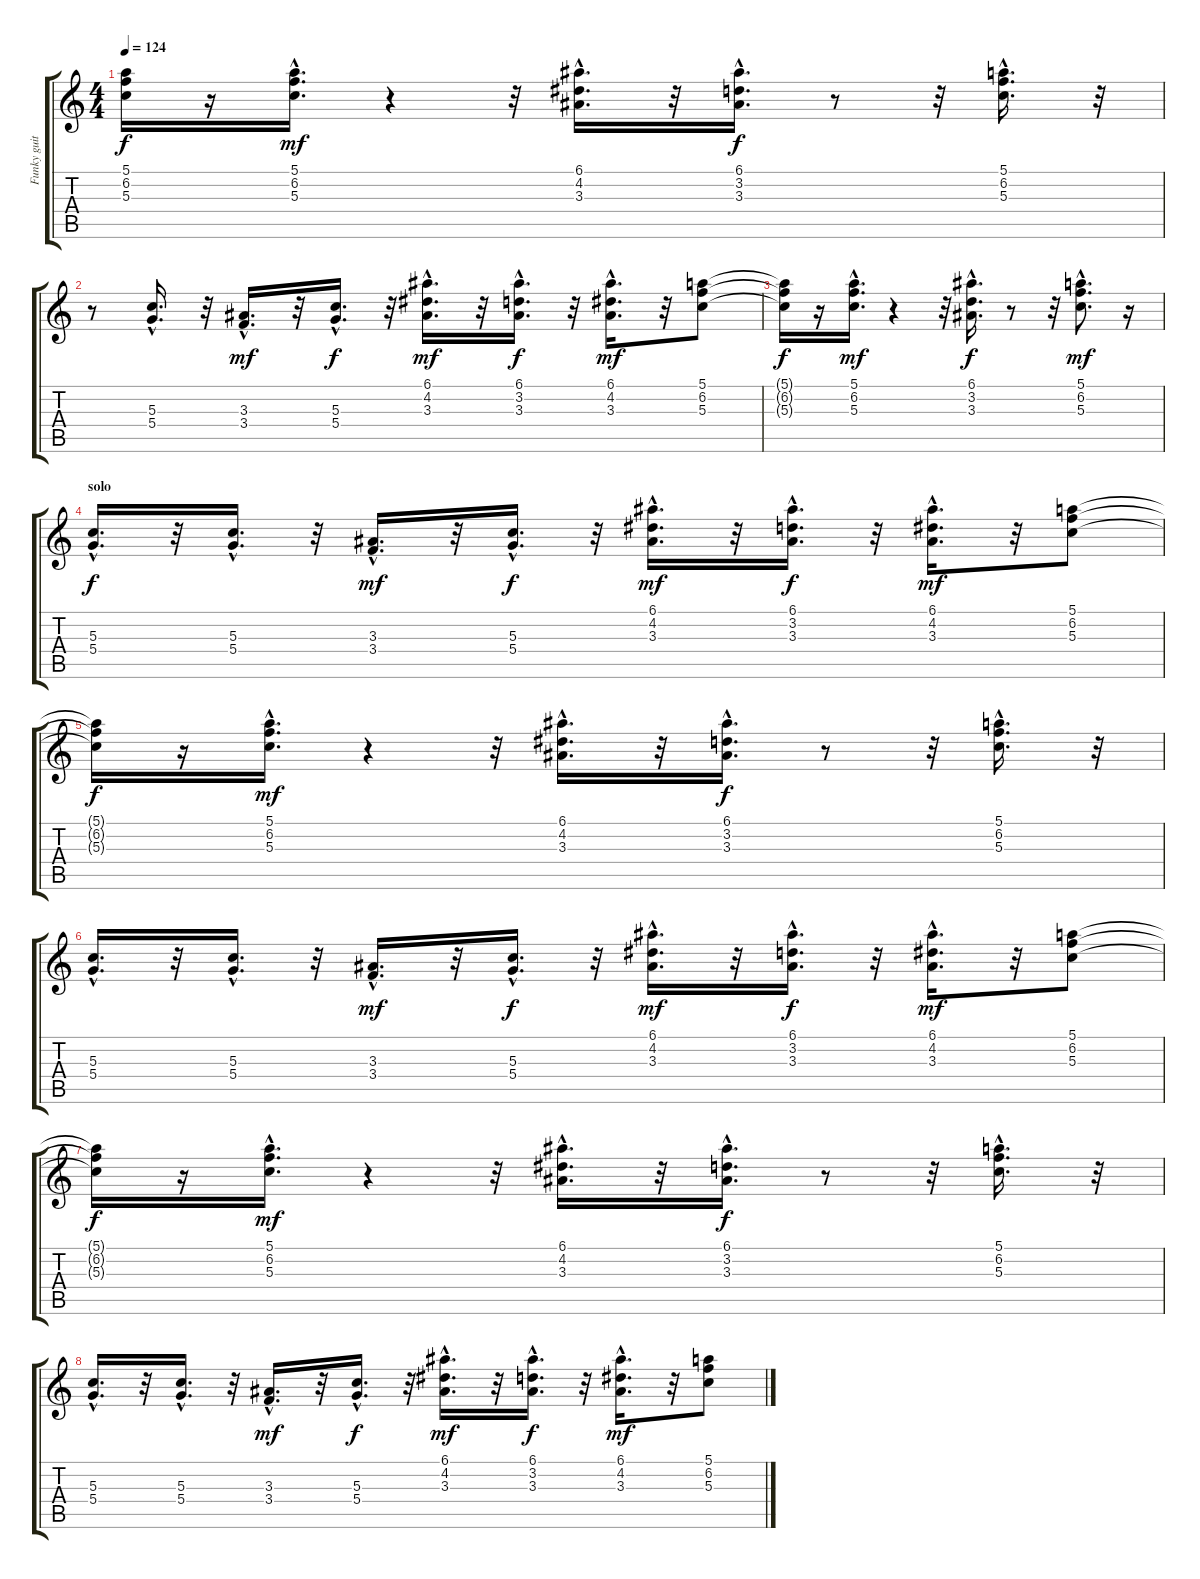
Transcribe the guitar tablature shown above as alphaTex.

\track ("Funky guitar" "Funky guit") {instrument electricguitarclean}
\staff {score tabs}
\tuning (E4 B3 G3 D3 A2 E2) {hide}
\ts (4 4)
\tempo 124
\clef g2
\ks c
(5.1{t} 6.2{t} 5.3{t}).16{dy f} r.16 (5.1{hac} 6.2 5.3{hac}).16{d dy mf} r.4 r.32 (6.1{hac} 4.2 3.3{hac}).16{d} r.32 (6.1{hac} 3.2{hac} 3.3{hac}).16{d dy f} r.8 r.32 (5.1{hac} 6.2{hac} 5.3{hac}).16{d} r.32 |
r.8 (5.3{hac} 5.4{hac}).16{d} r.32 (3.3 3.4{hac}).16{d dy mf} r.32 (5.3{hac} 5.4{hac}).16{d dy f} r.32 (6.1{hac} 4.2 3.3{hac}).16{d dy mf} r.32 (6.1{hac} 3.2{hac} 3.3{hac}).16{d dy f} r.32 (6.1{hac} 4.2 3.3{hac}).16{d dy mf} r.32 (5.1 6.2 5.3).8 |
(5.1{t} 6.2{t} 5.3{t}).16{dy f} r.16 (5.1{hac} 6.2 5.3{hac}).16{d dy mf} r.4 r.32 (6.1{hac} 3.2{hac} 3.3{hac}).16{d dy f} r.8 r.32 (5.1{hac} 6.2{hac} 5.3).8{d dy mf} r.16 |
\section ("" "solo")
(5.3{hac} 5.4{hac}).16{d dy f volume 9} r.32 (5.3{hac} 5.4{hac}).16{d} r.32 (3.3 3.4{hac}).16{d dy mf} r.32 (5.3{hac} 5.4{hac}).16{d dy f} r.32 (6.1{hac} 4.2 3.3{hac}).16{d dy mf} r.32 (6.1{hac} 3.2{hac} 3.3{hac}).16{d dy f} r.32 (6.1{hac} 4.2 3.3{hac}).16{d dy mf} r.32 (5.1 6.2 5.3).8 |
(5.1{t} 6.2{t} 5.3{t}).16{dy f} r.16 (5.1{hac} 6.2 5.3{hac}).16{d dy mf} r.4 r.32 (6.1{hac} 4.2 3.3{hac}).16{d} r.32 (6.1{hac} 3.2{hac} 3.3{hac}).16{d dy f} r.8 r.32 (5.1{hac} 6.2{hac} 5.3{hac}).16{d} r.32 |
(5.3{hac} 5.4{hac}).16{d} r.32 (5.3{hac} 5.4{hac}).16{d} r.32 (3.3 3.4{hac}).16{d dy mf} r.32 (5.3{hac} 5.4{hac}).16{d dy f} r.32 (6.1{hac} 4.2 3.3{hac}).16{d dy mf} r.32 (6.1{hac} 3.2{hac} 3.3{hac}).16{d dy f} r.32 (6.1{hac} 4.2 3.3{hac}).16{d dy mf} r.32 (5.1 6.2 5.3).8 |
(5.1{t} 6.2{t} 5.3{t}).16{dy f} r.16 (5.1{hac} 6.2 5.3{hac}).16{d dy mf} r.4 r.32 (6.1{hac} 4.2 3.3{hac}).16{d} r.32 (6.1{hac} 3.2{hac} 3.3{hac}).16{d dy f} r.8 r.32 (5.1{hac} 6.2{hac} 5.3{hac}).16{d} r.32 |
(5.3{hac} 5.4{hac}).16{d} r.32 (5.3{hac} 5.4{hac}).16{d} r.32 (3.3 3.4{hac}).16{d dy mf} r.32 (5.3{hac} 5.4{hac}).16{d dy f} r.32 (6.1{hac} 4.2 3.3{hac}).16{d dy mf} r.32 (6.1{hac} 3.2{hac} 3.3{hac}).16{d dy f} r.32 (6.1{hac} 4.2 3.3{hac}).16{d dy mf} r.32 (5.1 6.2 5.3).8
